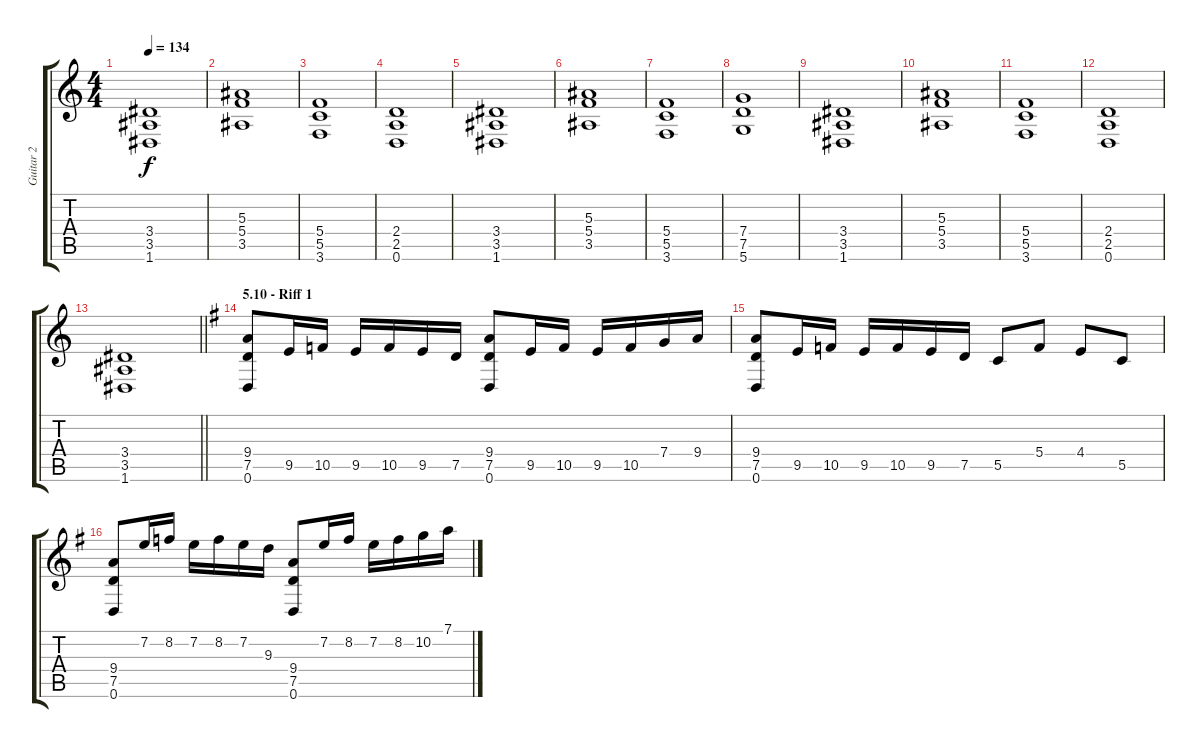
\track ("Guitar 2" "Guitar 2") {instrument distortionguitar}
\staff {score tabs}
\tuning (D4 A3 F3 C3 G2 D2) {hide}
\ts (4 4)
\tempo 134
\clef g2
\ks aminor
(3.4 3.5 1.6).1{dy f} |
(5.3 5.4 3.5).1 |
(5.4 5.5 3.6).1 |
(2.4 2.5 0.6).1 |
(3.4 3.5 1.6).1 |
(5.3 5.4 3.5).1 |
(5.4 5.5 3.6).1 |
(7.4 7.5 5.6).1 |
(3.4 3.5 1.6).1 |
(5.3 5.4 3.5).1 |
(5.4 5.5 3.6).1 |
(2.4 2.5 0.6).1 |
\barLineRight lightlight
(3.4 3.5 1.6).1 |
\section ("" "5.10 - Riff 1")
\ks eminor
(9.4 7.5 0.6).8 9.5.16 10.5.16 9.5.16 10.5.16 9.5.16 7.5.16 (9.4 7.5 0.6).8 9.5.16 10.5.16 9.5.16 10.5.16 7.4.16 9.4.16 |
(9.4 7.5 0.6).8 9.5.16 10.5.16 9.5.16 10.5.16 9.5.16 7.5.16 5.5.8 5.4.8 4.4.8 5.5.8 |
(9.4 7.5 0.6).8 7.2.16 8.2.16 7.2.16 8.2.16 7.2.16 9.3.16 (9.4 7.5 0.6).8 7.2.16 8.2.16 7.2.16 8.2.16 10.2.16 7.1.16
